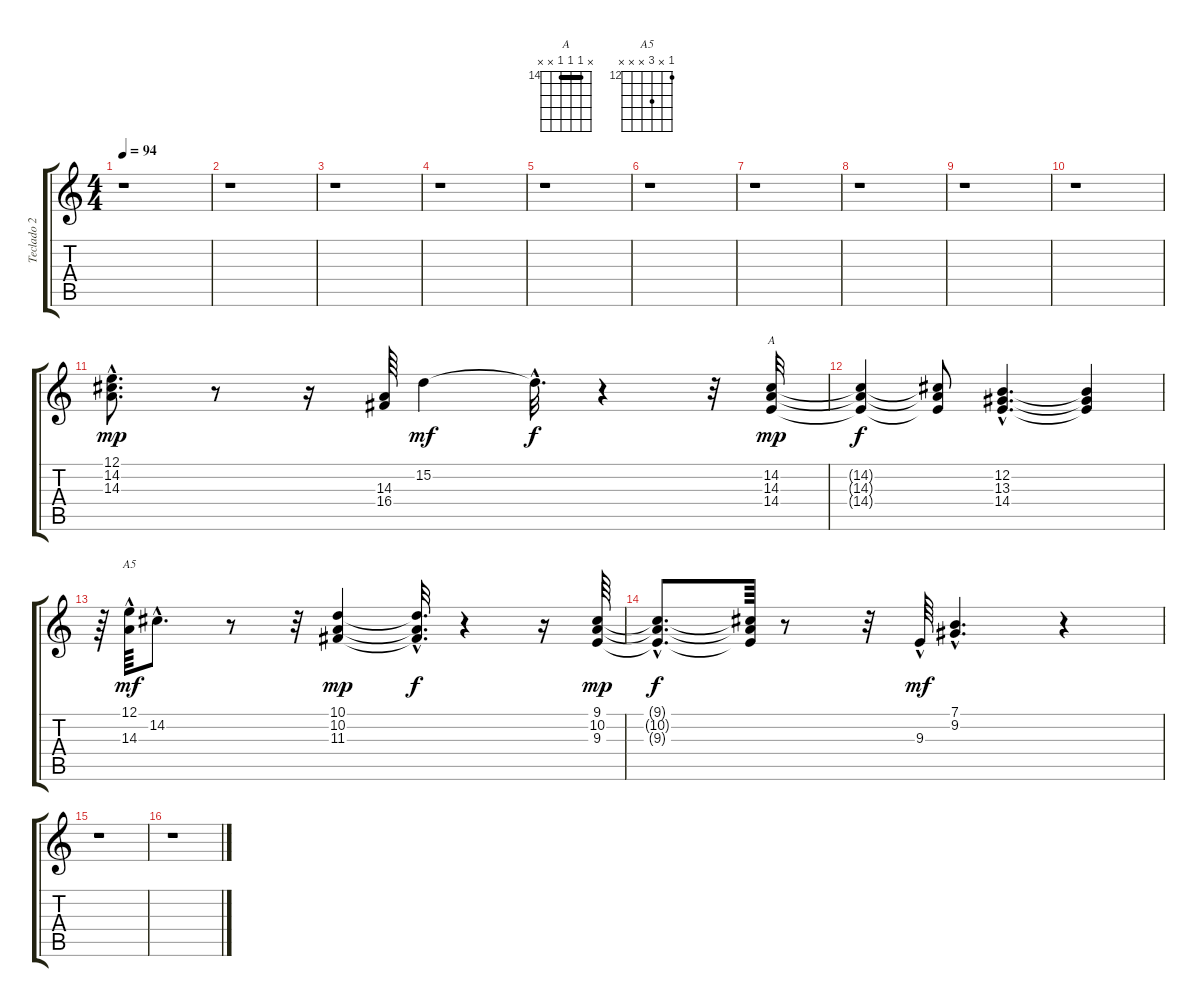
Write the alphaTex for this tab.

\track ("Teclado 2" "Teclado 2") {instrument choiraahs}
\staff {score tabs}
\tuning (E4 B3 G3 D3 A2 E2) {hide}
\chord ("A" x 14 14 14 x x) {firstfret 14 barre 14}
\chord ("A5" 12 x 14 x x x) {firstfret 12}
\ts (4 4)
\tempo 94
\clef g2
\ks c
r.1{dy mp} |
r.1 |
r.1 |
r.1 |
r.1 |
r.1 |
r.1 |
r.1 |
r.1 |
r.1 |
(12.1{hac} 14.2{hac} 14.3{hac}).8{d} r.8 r.16 (14.3 16.4).64 15.2.4{dy mf} 15.2{hac t}.32{d dy f} r.4 r.32 (14.2 14.3 14.4).32{ch "A" dy mp} |
(14.2{t} 14.3{t} 14.4{t}).4{dy f} (14.2{t} 14.3{t} 14.4{t}).8 (12.2{hac} 13.3{hac} 14.4{hac}).4{d} (12.2{t} 13.3{t} 14.4{t}).4 |
r.64 (12.1{hac} 14.3{hac}).64{ch "A5" dy mf} 14.2{hac}.8{d} r.8 r.32 (10.1 10.2 11.3).4{dy mp} (10.1{hac t} 10.2{hac t} 11.3{t}).32{d dy f} r.4 r.16 (9.1 10.2 9.3).64{dy mp} |
(9.1{hac t} 10.2{hac t} 9.3{hac t}).8{d dy f} (9.1{t} 10.2{t} 9.3{t}).64 r.8 r.32 9.3{hac}.64{dy mf} (7.1{hac} 9.2{hac}).4{d} r.4 |
r.1 |
r.1
